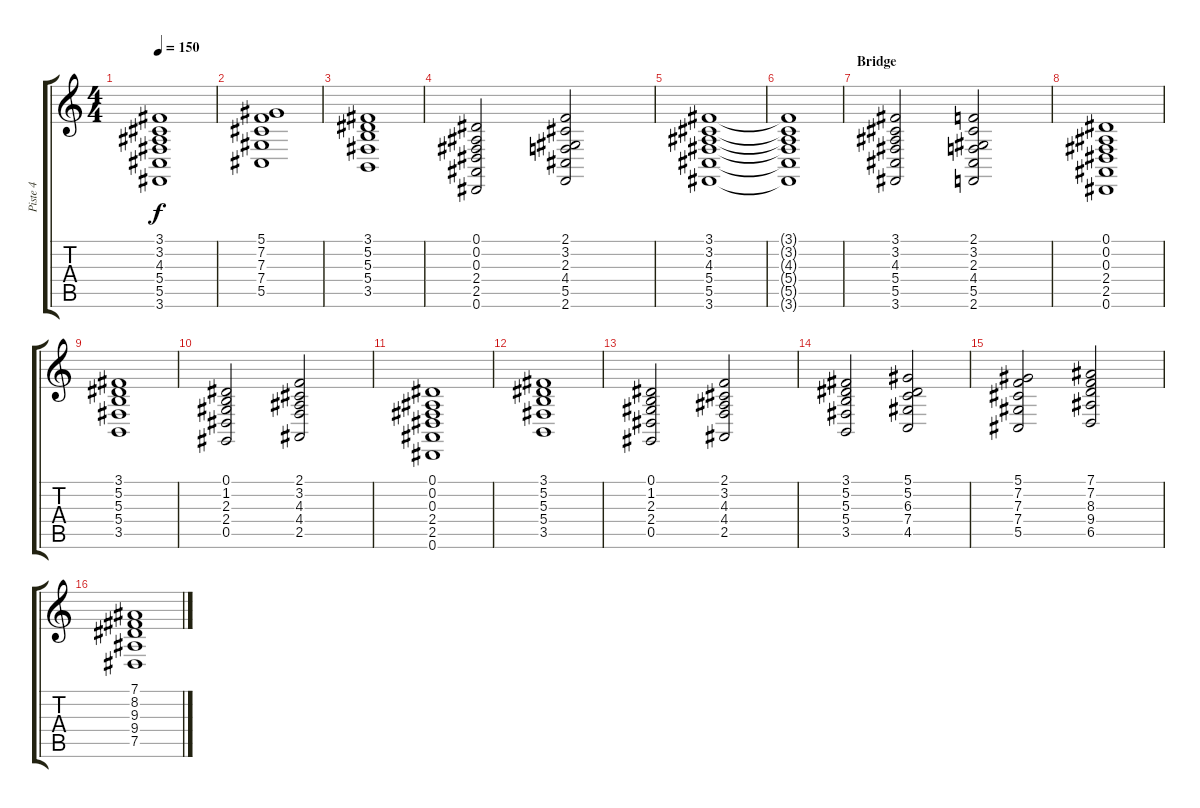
\track ("Piste 4" "Piste 4") {instrument stringensemble1}
\staff {score tabs}
\tuning (Eb4 Bb3 Gb3 Db3 Ab2 Eb2) {hide}
\ts (4 4)
\tempo 150
\clef g2
\ks c
(3.1 3.2 4.3 5.4 5.5 3.6).1{dy f} |
(5.1 7.2 7.3 7.4 5.5).1 |
(3.1 5.2 5.3 5.4 3.5).1 |
(0.1 0.2 0.3 2.4 2.5 0.6).2 (2.1 3.2 2.3 4.4 5.5 2.6).2 |
(3.1 3.2 4.3 5.4 5.5 3.6).1 |
(3.1{t} 3.2{t} 4.3{t} 5.4{t} 5.5{t} 3.6{t}).1 |
\section ("" "Bridge")
(3.1 3.2 4.3 5.4 5.5 3.6).2 (2.1 3.2 2.3 4.4 5.5 2.6).2 |
(0.1 0.2 0.3 2.4 2.5 0.6).1 |
(3.1 5.2 5.3 5.4 3.5).1 |
(0.1 1.2 2.3 2.4 0.5).2 (2.1 3.2 4.3 4.4 2.5).2 |
(0.1 0.2 0.3 2.4 2.5 0.6).1 |
(3.1 5.2 5.3 5.4 3.5).1 |
(0.1 1.2 2.3 2.4 0.5).2 (2.1 3.2 4.3 4.4 2.5).2 |
(3.1 5.2 5.3 5.4 3.5).2 (5.1 5.2 6.3 7.4 4.5).2 |
(5.1 7.2 7.3 7.4 5.5).2 (7.1 7.2 8.3 9.4 6.5).2 |
(7.1 8.2 9.3 9.4 7.5).1
